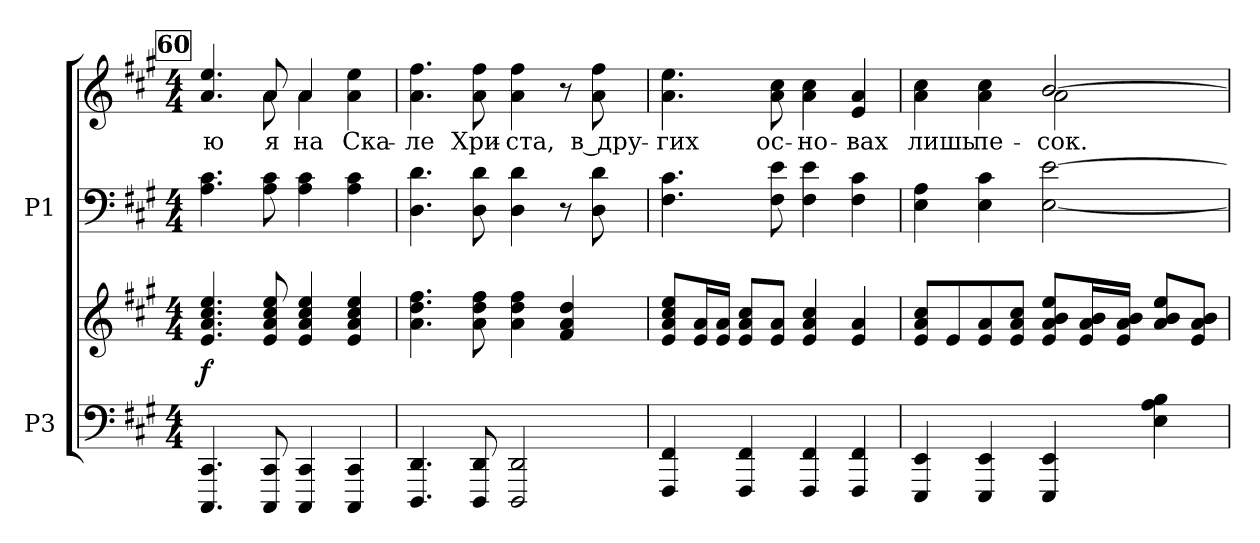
**kern	**kern	**dynam	**kern	**kern	**text
*part2	*part2	*part2	*part1	*part1	*part1
*staff4	*staff3	*staff3/4	*staff2	*staff1	*staff1
*I"P3	*	*	*I"P1	*	*
*clefF4	*clefG2	*	*clefF4	*clefG2	*
*k[f#c#g#]	*k[f#c#g#]	*	*k[f#c#g#]	*k[f#c#g#]	*
*A:	*A:	*	*A:	*A:	*
*M4/4	*M4/4	*	*M4/4	*M4/4	*
!!LO:REH:place=s1:color=#000000:enc=box:fs=14.5719:t=60
=61	=61	=61	=61	=61	=61
!	!	!	!	!	!LO:LY:b:color=#000000
*	*	*	*	*^	*
4.CCC#i/ 4.CC#i	4.ei/ 4.ai 4.cc#i 4.eei	f	4.Ai\ 4.c#i	4.ai/ 4.eei	4.ryy	-ю
!	!	!	!	!	!	!LO:LY:b:color=#000000
8CCC#i/ 8CC#i	8ei/ 8ai 8cc#i 8eei	.	8Ai\ 8c#i	8ai\	8ai/	я
!	!	!	!	!	!	!LO:LY:b:color=#000000
4CCC#i/ 4CC#i	4ei/ 4ai 4cc#i 4eei	.	4Ai\ 4c#i	4ai\	4ai/	на
!	!	!	!	!	!	!LO:LY:b:color=#000000
4CCC#i/ 4CC#i	4ei/ 4ai 4cc#i 4eei	.	4Ai\ 4c#i	4ai\ 4eei	4ryy	Ска-
*	*	*	*	*v	*v	*
!!LO:PB:g=z
=62	=62	=62	=62	=62	=62
*	*	*	*	*^	*
!	!	!	!	!	!	!LO:LY:b:color=#000000
*	*	*	*	*v	*v	*
4.DDDi/ 4.DDi	4.ai\ 4.ddi 4.ff#i	.	4.Di\ 4.di	4.ai\ 4.ff#i	-ле
!	!	!	!	!	!LO:LY:b:color=#000000
8DDDi/ 8DDi	8ai\ 8ddi 8ff#i	.	8Di\ 8di	8ai\ 8ff#i	Хри-
!	!	!	!	!	!LO:LY:b:color=#000000
2DDDi/ 2DDi	4ai\ 4ddi 4ff#i	.	4Di\ 4di	4ai\ 4ff#i	-ста,
.	4f#i/ 4ai 4ddi	.	8r	8r	.
!	!	!	!	!	!LO:LY:b:color=#000000
.	.	.	8Di\ 8di	8ai\ 8ff#i	в дру-
=63	=63	=63	=63	=63	=63
!	!	!	!	!	!LO:LY:b:color=#000000
4FFF#i/ 4FF#i	8ei/ 8ai 8cc#i 8eeiL	.	4.F#i\ 4.c#i	4.ai\ 4.eei	-гих
.	16ei/ 16aiL	.	.	.	.
.	16ei/ 16aiJJ	.	.	.	.
4FFF#i/ 4FF#i	8ei/ 8ai 8cc#iL	.	.	.	.
!	!	!	!	!	!LO:LY:b:color=#000000
.	8ei/ 8aiJ	.	8F#i\ 8ei	8ai\ 8cc#i	ос-
!	!	!	!	!	!LO:LY:b:color=#000000
4FFF#i/ 4FF#i	4ei/ 4ai 4cc#i	.	4F#i\ 4ei	4ai\ 4cc#i	-но-
!	!	!	!	!	!LO:LY:b:color=#000000
4FFF#i/ 4FF#i	4ei/ 4ai	.	4F#i\ 4c#i	4ei/ 4ai	-вах
=64	=64	=64	=64	=64	=64
!	!	!	!	!	!LO:LY:b:color=#000000
*	*	*	*	*^	*
4EEEi/ 4EEi	8ei/ 8ai 8cc#iL	.	4Ei\ 4Ai	4ai\ 4cc#i	2ryy	лишь
.	8ei/	.	.	.	.	.
!	!	!	!	!	!	!LO:LY:b:color=#000000
4EEEi/ 4EEi	8ei/ 8ai	.	4Ei\ 4c#i	4ai\ 4cc#i	.	пе-
.	8ei/ 8ai 8cc#iJ	.	.	.	.	.
!	!	!	!	!	!	!LO:LY:b:color=#000000
4EEEi/ 4EEi	8ei/ 8ai 8bi 8eeiL	.	[<2Ei\ [>2ei	[>2bi/	2ai\	-сок.
.	16ei/ 16ai 16biL	.	.	.	.	.
.	16ei/ 16ai 16biJJ	.	.	.	.	.
4Ei\ 4Ai 4Bi	8ai/ 8bi 8eeiL	.	.	.	.	.
.	8ei/ 8ai 8biJ	.	.	.	.	.
*	*	*	*	*v	*v	*
=	=	=	=	=	=
*-	*-	*-	*-	*-	*-
